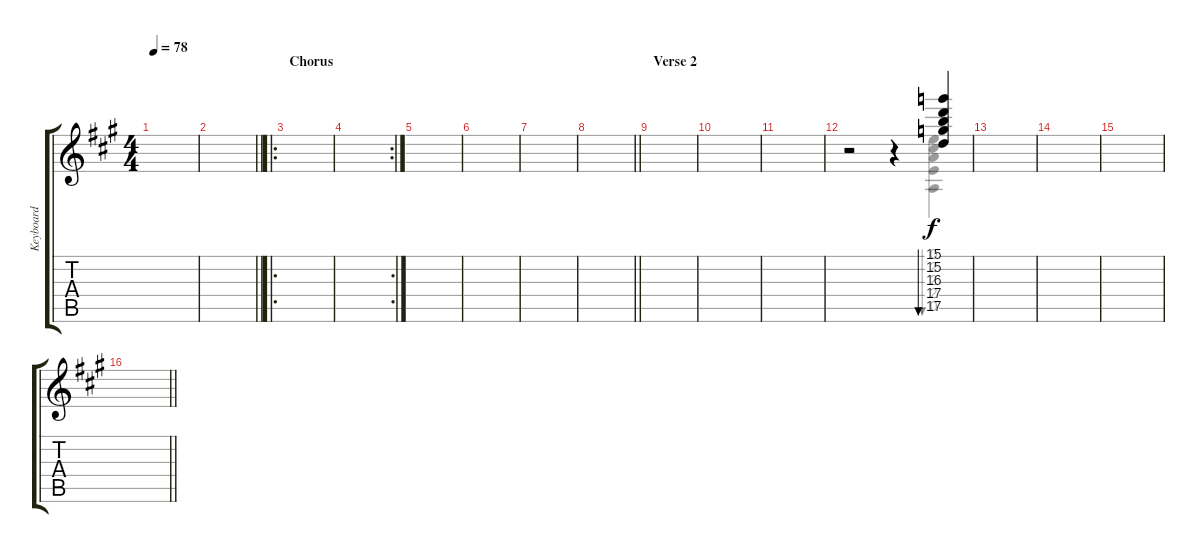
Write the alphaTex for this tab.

\track ("Keyboard" "Keyboard") {instrument electricguitarjazz}
\staff {score tabs}
\tuning (E4 B3 G3 D3 A2 E2) {hide}
\voice
\ts (4 4)
\tempo 78
\clef g2
\ks a
|
\barLineRight lightlight
|
\ro
\section ("" "Chorus")
|
\rc 2
|
|
|
|
\barLineRight lightlight
|
\section ("" "Verse 2")
|
|
|
r.2 r.4 (15.1 15.2 16.3 17.4 17.5).4{bu 480} |
|
|
|
\barLineRight lightlight
\voice
\clef g2
\ottava regular
\simile none
\ks a
|
\barLineRight lightlight
|
|
|
|
|
|
\barLineRight lightlight
|
|
|
|
r.2 r.4 (0.1 2.2 2.3 2.4 0.5).4{bu 480} |
|
|
|
\barLineRight lightlight
